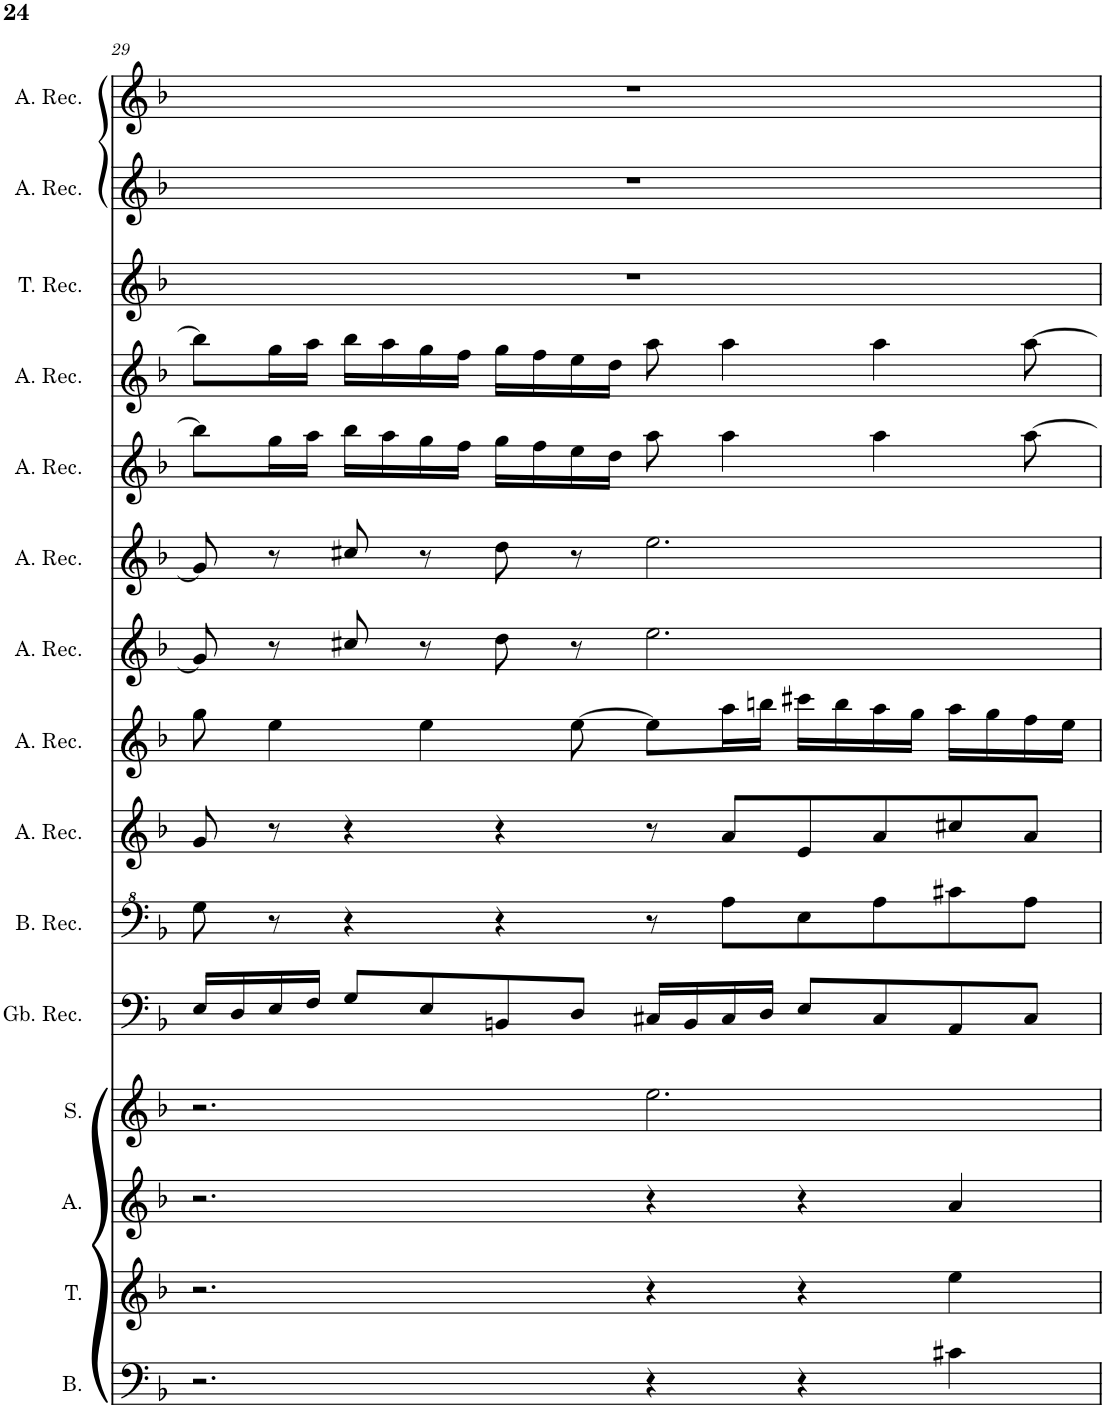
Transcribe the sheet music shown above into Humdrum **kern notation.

**kern	**kern	**kern	**kern	**kern	**kern	**kern	**kern	**kern	**kern	**kern	**kern	**kern	**kern	**kern
*part15	*part14	*part13	*part12	*part11	*part10	*part9	*part8	*part7	*part6	*part5	*part4	*part3	*part2	*part1
*staff15	*staff14	*staff13	*staff12	*staff11	*staff10	*staff9	*staff8	*staff7	*staff6	*staff5	*staff4	*staff3	*staff2	*staff1
*I"Bass	*I"Tenor	*I"Alto	*I"Soprano	*I"Greatbass Recorder	*I"Bass Recorder	*I"Alto Recorder	*I"Alto Recorder	*I"Alto Recorder	*I"Alto Recorder	*I"Alto Recorder	*I"Alto Recorder	*I"Tenor Recorder	*I"Alto Recorder	*I"Alto Recorder
*I'B.	*I'T.	*I'A.	*I'S.	*I'Gb. Rec.	*I'B. Rec.	*I'A. Rec.	*I'A. Rec.	*I'A. Rec.	*I'A. Rec.	*I'A. Rec.	*I'A. Rec.	*I'T. Rec.	*I'A. Rec.	*I'A. Rec.
!!LO:PB:g=z
*clefF4	*clefG2	*clefG2	*clefG2	*clefF4	*clefF^4	*clefG2	*clefG2	*clefG2	*clefG2	*clefG2	*clefG2	*clefG2	*clefG2	*clefG2
*k[b-]	*k[b-]	*k[b-]	*k[b-]	*k[b-]	*k[b-]	*k[b-]	*k[b-]	*k[b-]	*k[b-]	*k[b-]	*k[b-]	*k[b-]	*k[b-]	*k[b-]
*M6/4	*M6/4	*M6/4	*M6/4	*M6/4	*M6/4	*M6/4	*M6/4	*M6/4	*M6/4	*M6/4	*M6/4	*M6/4	*M6/4	*M6/4
=29	=29	=29	=29	=29	=29	=29	=29	=29	=29	=29	=29	=29	=29	=29
2.r	2.r	2.r	2.r	16E/LL	8g\	8g/	8gg\	8g/]	8g/]	8bb-\L]	8bb-\L]	1.r	1.r	1.r
.	.	.	.	16D/	.	.	.	.	.	.	.	.	.	.
.	.	.	.	16E/	8r	8r	4ee\	8r	8r	16gg\L	16gg\L	.	.	.
.	.	.	.	16F/JJ	.	.	.	.	.	16aa\JJ	16aa\JJ	.	.	.
.	.	.	.	8G/L	4r	4r	.	8cc#X/	8cc#X/	16bb-\LL	16bb-\LL	.	.	.
.	.	.	.	.	.	.	.	.	.	16aa\	16aa\	.	.	.
.	.	.	.	8E/	.	.	4ee\	8r	8r	16gg\	16gg\	.	.	.
.	.	.	.	.	.	.	.	.	.	16ff\JJ	16ff\JJ	.	.	.
.	.	.	.	8BBn/	4r	4r	.	8dd\	8dd\	16gg\LL	16gg\LL	.	.	.
.	.	.	.	.	.	.	.	.	.	16ff\	16ff\	.	.	.
.	.	.	.	8D/J	.	.	[8ee\	8r	8r	16ee\	16ee\	.	.	.
.	.	.	.	.	.	.	.	.	.	16dd\JJ	16dd\JJ	.	.	.
4r	4r	4r	2.ee\	16C#X/LL	8r	8r	8ee\L]	2.ee\	2.ee\	8aa\	8aa\	.	.	.
.	.	.	.	16BB/	.	.	.	.	.	.	.	.	.	.
.	.	.	.	16C#/	8a\L	8a/L	16aa\L	.	.	4aa\	4aa\	.	.	.
.	.	.	.	16D/JJ	.	.	16bbn\JJ	.	.	.	.	.	.	.
4r	4r	4r	.	8E/L	8e\	8e/	16ccc#X\LL	.	.	.	.	.	.	.
.	.	.	.	.	.	.	16bb\	.	.	.	.	.	.	.
.	.	.	.	8C#/	8a\	8a/	16aa\	.	.	4aa\	4aa\	.	.	.
.	.	.	.	.	.	.	16gg\JJ	.	.	.	.	.	.	.
4c#X\	4ee\	4a/	.	8AA/	8cc#X\	8cc#X/	16aa\LL	.	.	.	.	.	.	.
.	.	.	.	.	.	.	16gg\	.	.	.	.	.	.	.
.	.	.	.	8C#/J	8a\J	8a/J	16ff\	.	.	[8aa\	[8aa\	.	.	.
.	.	.	.	.	.	.	16ee\JJ	.	.	.	.	.	.	.
=	=	=	=	=	=	=	=	=	=	=	=	=	=	=
*-	*-	*-	*-	*-	*-	*-	*-	*-	*-	*-	*-	*-	*-	*-
